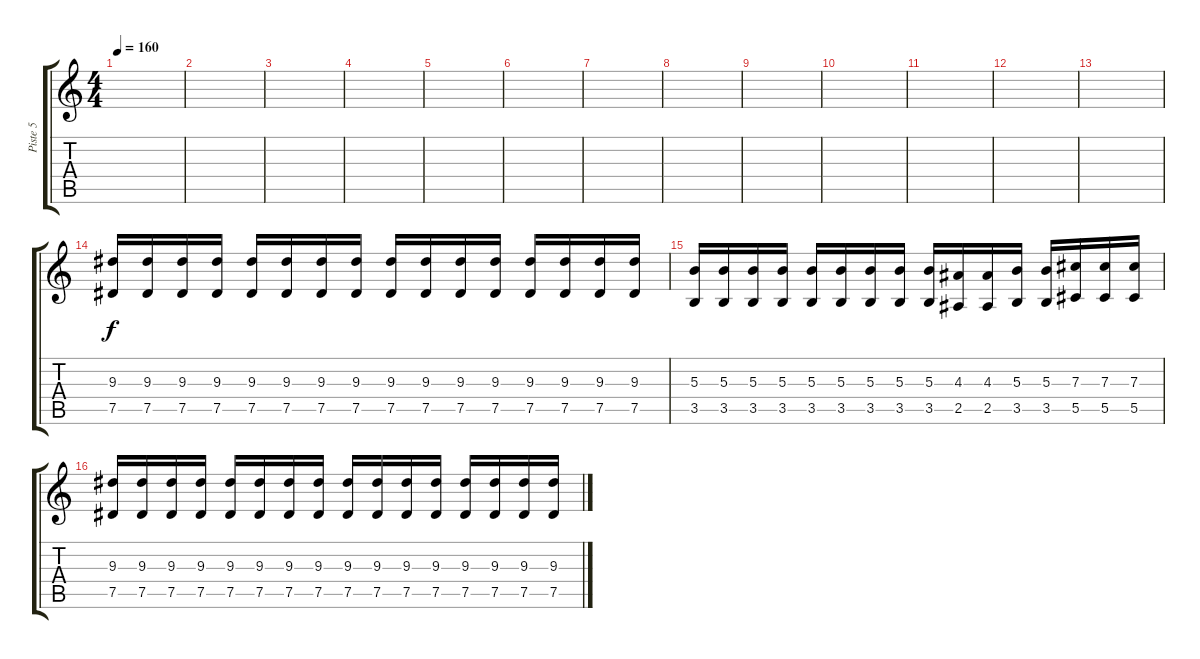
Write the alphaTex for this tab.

\track ("Piste 5" "Piste 5") {instrument electricguitarclean}
\staff {score tabs}
\tuning (Eb4 Bb3 Gb3 Db3 Ab2 Eb2) {hide}
\ts (4 4)
\tempo 160
\clef g2
\ks c
|
|
|
|
|
|
|
|
|
|
|
|
|
(9.3 7.5).16{instrument distortionguitar} (9.3 7.5).16 (9.3 7.5).16 (9.3 7.5).16 (9.3 7.5).16 (9.3 7.5).16 (9.3 7.5).16 (9.3 7.5).16 (9.3 7.5).16 (9.3 7.5).16 (9.3 7.5).16 (9.3 7.5).16 (9.3 7.5).16 (9.3 7.5).16 (9.3 7.5).16 (9.3 7.5).16 |
(5.3 3.5).16 (5.3 3.5).16 (5.3 3.5).16 (5.3 3.5).16 (5.3 3.5).16 (5.3 3.5).16 (5.3 3.5).16 (5.3 3.5).16 (5.3 3.5).16 (4.3 2.5).16 (4.3 2.5).16 (5.3 3.5).16 (5.3 3.5).16 (7.3 5.5).16 (7.3 5.5).16 (7.3 5.5).16 |
(9.3 7.5).16{instrument distortionguitar} (9.3 7.5).16 (9.3 7.5).16 (9.3 7.5).16 (9.3 7.5).16 (9.3 7.5).16 (9.3 7.5).16 (9.3 7.5).16 (9.3 7.5).16 (9.3 7.5).16 (9.3 7.5).16 (9.3 7.5).16 (9.3 7.5).16 (9.3 7.5).16 (9.3 7.5).16 (9.3 7.5).16
